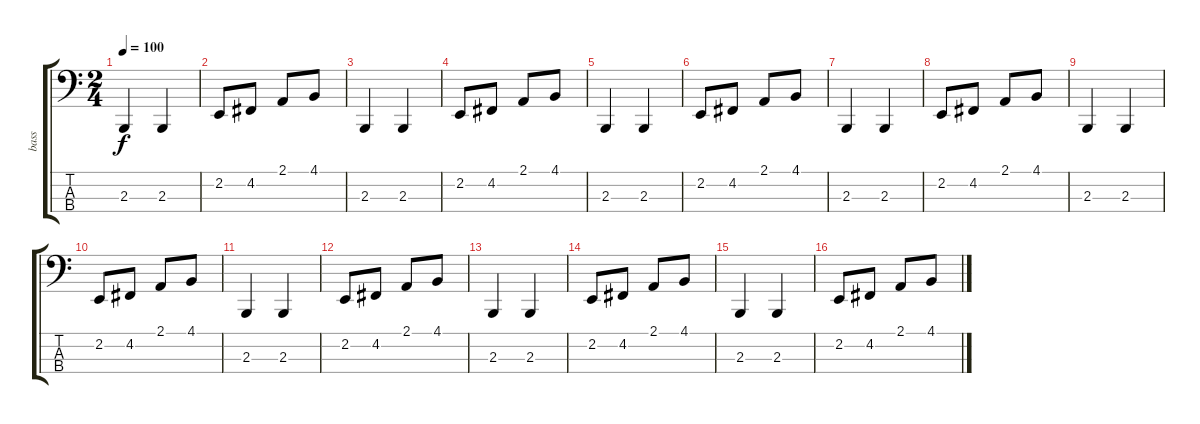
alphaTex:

\track ("bass" "bass") {instrument pad5bowed}
\staff {score tabs}
\tuning (G2 D2 A1 E1) {hide}
\ts (2 4)
\tempo 100
\clef f4
\ks c
2.3.4{dy f} 2.3.4 |
2.2.8 4.2.8 2.1.8 4.1.8 |
2.3.4 2.3.4 |
2.2.8 4.2.8 2.1.8 4.1.8 |
2.3.4 2.3.4 |
2.2.8 4.2.8 2.1.8 4.1.8 |
2.3.4 2.3.4 |
2.2.8 4.2.8 2.1.8 4.1.8 |
2.3.4 2.3.4 |
2.2.8 4.2.8 2.1.8 4.1.8 |
2.3.4 2.3.4 |
2.2.8 4.2.8 2.1.8 4.1.8 |
2.3.4 2.3.4 |
2.2.8 4.2.8 2.1.8 4.1.8 |
2.3.4 2.3.4 |
2.2.8 4.2.8 2.1.8 4.1.8
